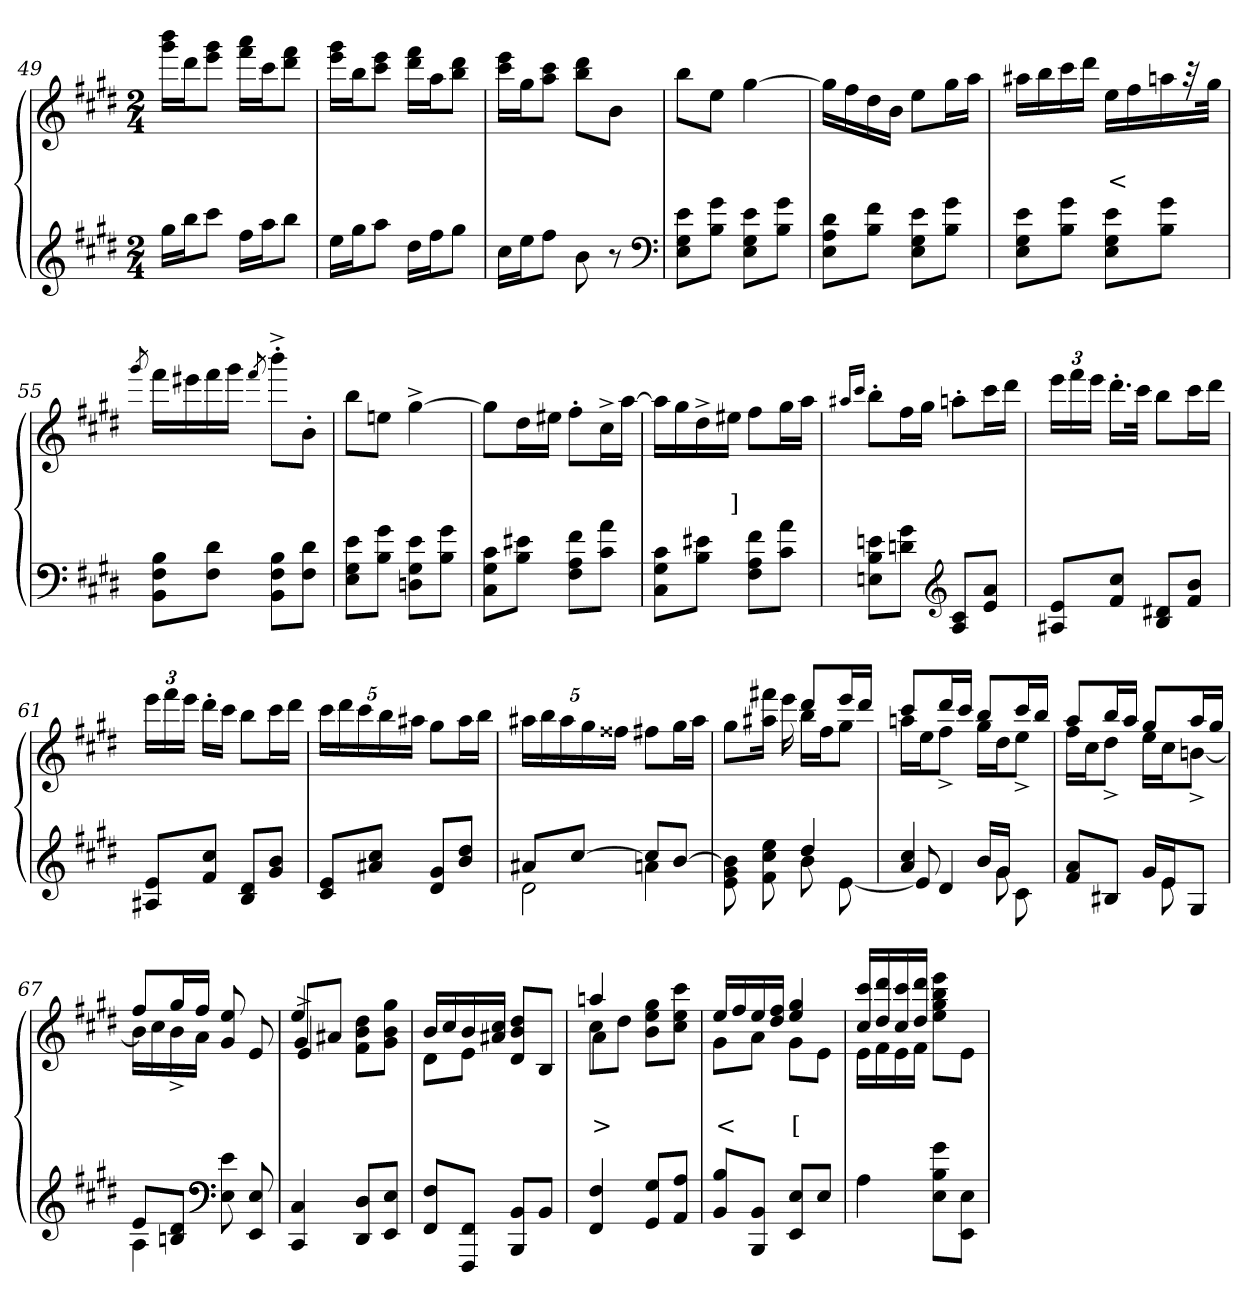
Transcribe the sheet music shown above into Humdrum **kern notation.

**kern	**kern	**text	**text
*part2	*part1	*part1	*part1
*staff2	*staff1	*staff1	*staff1
*clefG2	*clefG2	*	*
*k[f#c#g#d#]	*k[f#c#g#d#]	*	*
*M2/4	*M2/4	*	*
=49	=49	=49	=49
16gg#LL	16bbb 16ggg#LL	.	.
16bbJ	16ddd#J	.	.
8ccc#J	8ggg# 8eeeJ	.	.
16ff#LL	16aaa 16fff#LL	.	.
16aaJ	16ccc#J	.	.
8bbJ	8fff# 8ddd#J	.	.
=50	=50	=50	=50
16eeLL	16ggg# 16eeeLL	.	.
16gg#J	16bbJ	.	.
8aaJ	8eee 8ccc#J	.	.
16dd#LL	16fff# 16ddd#LL	.	.
16ff#J	16aaJ	.	.
8gg#J	8ddd# 8bbJ	.	.
=51	=51	=51	=51
16cc#LL	16eee 16ccc#LL	.	.
16eeJ	16gg#J	.	.
8ff#J	8ccc# 8aaJ	.	.
8b	8ddd# 8bbL	.	.
8r	8bJ	.	.
*clefF4	*	*	*
=52	=52	=52	=52
8e 8G# 8EL	8bbL	.	.
8g# 8BJ	8eeJ	.	.
8e 8G# 8EL	[4gg#	.	.
8g# 8BJ	.	.	.
=53	=53	=53	=53
8d# 8A 8EL	16gg#LL]	.	.
.	16ff#	.	.
8f# 8BJ	16dd#	.	.
.	16bJJ	.	.
8e 8G# 8EL	8eeL	.	.
8g# 8BJ	16gg#L	.	.
.	16aaJJ	.	.
=54	=54	=54	=54
8e 8G# 8EL	16aa#XLL	.	.
.	16bb	.	.
8g# 8BJ	16ccc#	.	.
.	16ddd#JJ	.	.
8e 8G# 8EL	16eeLL	.	<
.	16ff#	.	.
8g# 8BJ	16aan	.	.
.	32r	.	.
.	32gg#JJk	.	.
=55	=55	=55	=55
.	8qggg#/	.	.
8B 8F# 8BBL	16fff#LL	.	.
.	16eee#X	.	.
8d# 8F#J	16fff#	.	.
.	16ggg#JJ	.	.
.	8qfff#/	.	.
8B 8F# 8BBL	8bbb'>^>L	.	.
8d# 8F#J	8b'>J	.	.
=56	=56	=56	=56
8e 8G# 8EL	8bbL	.	.
8g# 8BJ	8eenJ	.	.
8e 8G# 8DnL	[4gg#^>	.	.
8g# 8BJ	.	.	.
=57	=57	=57	=57
8c# 8G# 8C#L	8gg#L]	.	.
8e#X 8BJ	16dd#L	.	.
.	16ee#XJJ	.	.
8f# 8A 8F#L	8ff#'>L	.	.
8a 8c#J	16cc#^>L	.	.
.	[16aaJJ	.	.
=58	=58	=58	=58
8c# 8G# 8C#L	16aaLL]	.	.
.	16gg#	.	.
8e#X 8BJ	16dd#^>	.	.
.	16ee#XJJ	.	]
8f# 8A 8F#L	8ff#L	.	.
8a 8c#J	16gg#L	.	.
.	16aaJJ	.	.
=59	=59	=59	=59
.	16qqaa#X/LL	.	.
.	16qqccc#/JJ	.	.
8en 8B 8EnL	8bb'>L	.	.
8g# 8dnJ	16ff#L	.	.
.	16gg#JJ	.	.
*clefG2	*	*	*
8c# 8AL	8aan'>L	.	.
8a 8eJ	16ccc#L	.	.
.	16ddd#JJ	.	.
=60	=60	=60	=60
8e 8A#XL	24eeeLL	.	.
.	24fff#	.	.
.	24eeeJJ	.	.
8cc# 8f#J	16.ddd#'>LL	.	.
.	32ccc#JJk	.	.
8d#X 8BL	8bbL	.	.
8b 8f#J	16ccc#L	.	.
.	16ddd#JJ	.	.
=61	=61	=61	=61
8e 8A#XL	24eeeLL	.	.
.	24fff#	.	.
.	24eeeJJ	.	.
8cc# 8f#J	16ddd#'>LL	.	.
.	16ccc#JJ	.	.
8d# 8BL	8bbL	.	.
8b 8g#J	16ccc#L	.	.
.	16ddd#JJ	.	.
=62	=62	=62	=62
8e 8c#L	20ccc#LL	.	.
.	20ddd#	.	.
.	20ccc#	.	.
8cc# 8a#XJ	.	.	.
.	20bb	.	.
.	20aa#XJJ	.	.
8g# 8d#L	8gg#L	.	.
8dd# 8bJ	16aa#L	.	.
.	16bbJJ	.	.
=63	=63	=63	=63
*^	*	*	*
*	*^	*	*	*
8a#XL	4ryy	2d#\	20aa#XLL	.	.
.	.	.	20bb	.	.
.	.	.	20aa#	.	.
[8cc#J	.	.	.	.	.
.	.	.	20gg#	.	.
.	.	.	20ff##XJJ	.	.
8cc#L]	4an	.	8ff#XL	.	.
[8bJ	.	.	16gg#L	.	.
.	.	.	16aa#JJ	.	.
*	*v	*v	*	*	*
=64	=64	=64	=64	=64
*	*	*^	*	*
4ryy	8b\] 8g# 8e	4ryy	8gg#L	.	.
.	8ee 8cc# 8f#L	.	16fff#X 16aa#XJ	.	.
.	.	.	16eee	.	.
4dd#	8b	8ddd#L	16bbLL	.	.
.	.	.	16ff#J	.	.
.	[8e	16eeeL	8gg#J	.	.
.	.	16ddd#JJ	.	.	.
=65	=65	=65	=65	=65	=65
*	*^	*	*	*	*
4cc# 4a	16ryy	8e]	8ccc#L	16aanLL	.	.
.	16ryy@	.	.	16eeJ	.	.
.	16ryy@	4d#	16ddd#L	8ff#^>J	.	.
.	16ryy@	.	16ccc#JJ	.	.	.
16bLL	16ryy@	.	8bbL	16gg#LL	.	.
16g#JJ	8g#	.	.	16dd#J	.	.
8ryy	.	8c#\	16ccc#L	8ee^>J	.	.
.	16ryy	.	16bbJJ	.	.	.
*	*v	*v	*	*	*	*
=66	=66	=66	=66	=66	=66
8a 8f#L	16ryy	8aaL	16ff#LL	.	.
*v	*v	*	*	*	*
.	.	16cc#J	.	.
8B#XJ	16bbL	8dd#^>J	.	.
.	16aaJJ	.	.	.
16g#LL	8gg#L	16eeLL	.	.
*^	*	*	*	*
16eJ	8e	.	16cc#J	.	.
8G#J	.	16aaL	[8bn^>J	.	.
.	16ryy	16gg#JJ	.	.	.
=67	=67	=67	=67	=67	=67
8eL	4A	8ff#L	16bLL]	.	.
.	.	.	16cc#	.	.
8d# 8BnJ	.	16gg#L	16b^>	.	.
.	.	16ff#JJ	16aJJ	.	.
*clefF4	*	*	*	*	*
8e 8E	4ryy	8ee/ 8g#	4ryy	.	.
8E 8EE	.	8e	.	.	.
*v	*v	*	*	*	*
=68	=68	=68	=68	=68
*	*	*^	*	*
4C# 4CC#	4ee	8g#/L	4e^>	.	.
.	.	8a#XJ	.	.	.
8D# 8DD#L	4ryy	8dd#\ 8b 8f#L	4ryy	.	.
8E 8EEJ	.	8gg# 8b 8g#J	.	.	.
*	*	*v	*v	*	*
=69	=69	=69	=69	=69
8F# 8FF#L	16bLL	8d#\L	.	.
.	16cc#	.	.	.
8FF# 8FFF#J	16b	8eJ	.	.
.	16cc# 16a#XJJ	.	.	.
8BB 8BBBL	8dd# 8b 8d#L	4ryy	.	.
8BBJ	8BJ	.	.	.
=70	=70	=70	=70	=70
*	*	*^	*	*
4F# 4FF#	4aan	8cc#L	4a\	.	>
.	.	8dd#J	.	.	.
8G#/ 8GG#L	4ryy	8gg#\ 8ee 8bL	4ryy	.	.
8A 8AAJ	.	8ccc# 8ee 8cc#J	.	.	.
*	*	*v	*v	*	*
=71	=71	=71	=71	=71
8B 8BBL	16eeLL	8g#\L	.	<
.	16ff#	.	.	.
8BB 8BBBJ	16ee	8aJ	.	.
.	16ff# 16dd#JJ	.	.	.
8E 8EEL	4gg# 4ee	8g#\L	.	[
8EJ	.	8eJ	.	.
=72	=72	=72	=72	=72
4A	16ccc# 16cc#LL	16e\LL	.	.
.	16ddd# 16dd#	16f#	.	.
.	16ccc# 16cc#	16e	.	.
.	16ddd# 16dd#JJ	16f#JJ	.	.
8g# 8B 8EL	8eee 8bb 8gg# 8eeL	4ryy	.	.
8E 8EEJ	8eJ	.	.	.
*	*v	*v	*	*
=	=	=	=
*-	*-	*-	*-
